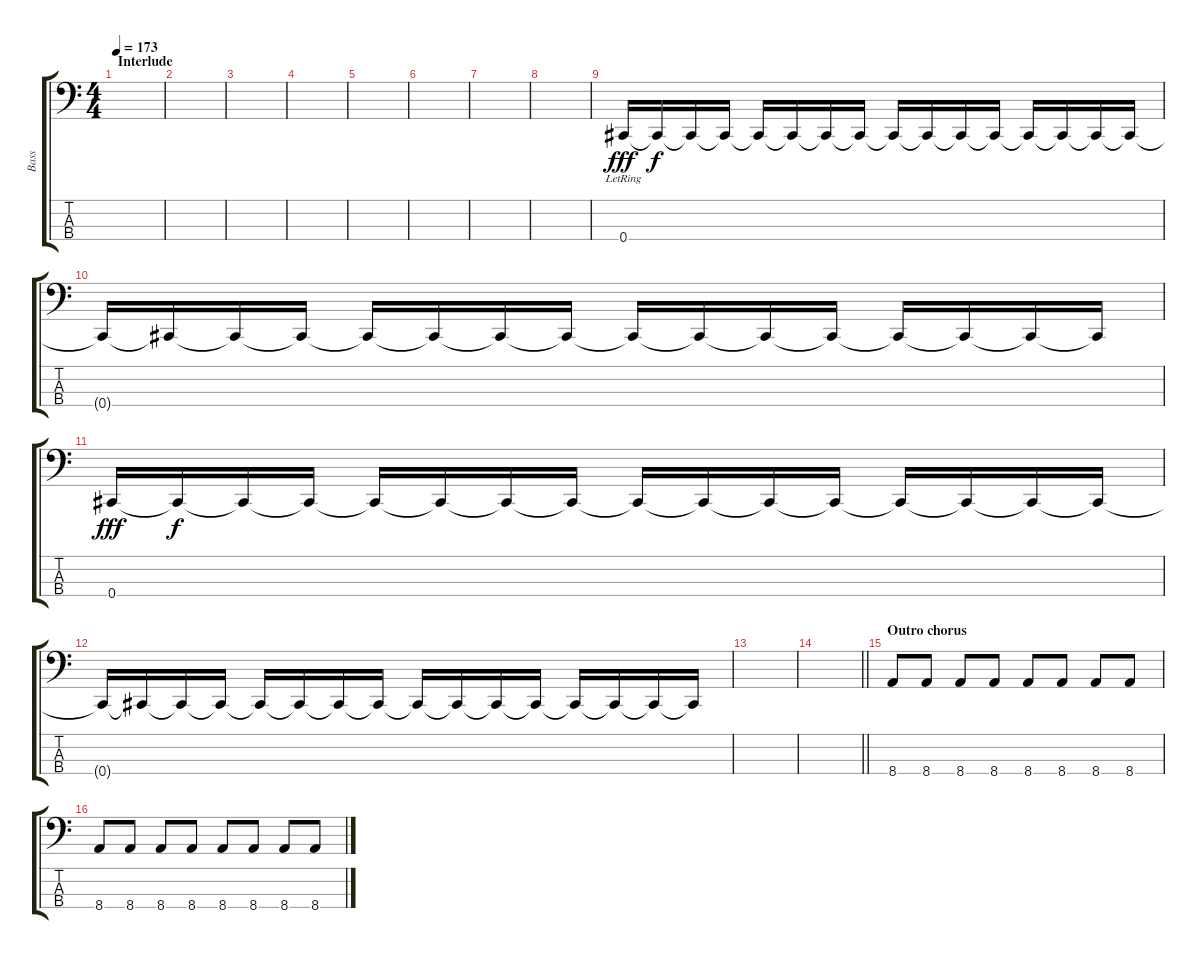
\track ("Bass" "Bass") {instrument slapbass2}
\staff {score tabs}
\tuning (Gb2 Db2 Ab1 Db1) {hide}
\ts (4 4)
\section ("" "Interlude")
\tempo 173
\clef f4
\ks c
|
|
|
|
|
|
|
|
0.4{lr}.16{dy fff} 0.4{t}.16{dy f} 0.4{t}.16 0.4{t}.16 0.4{t}.16 0.4{t}.16 0.4{t}.16 0.4{t}.16 0.4{t}.16 0.4{t}.16 0.4{t}.16 0.4{t}.16 0.4{t}.16 0.4{t}.16 0.4{t}.16 0.4{t}.16 |
0.4{t}.16 0.4{t}.16 0.4{t}.16 0.4{t}.16 0.4{t}.16 0.4{t}.16 0.4{t}.16 0.4{t}.16 0.4{t}.16 0.4{t}.16 0.4{t}.16 0.4{t}.16 0.4{t}.16 0.4{t}.16 0.4{t}.16 0.4{t}.16 |
0.4.16{dy fff} 0.4{t}.16{dy f} 0.4{t}.16 0.4{t}.16 0.4{t}.16 0.4{t}.16 0.4{t}.16 0.4{t}.16 0.4{t}.16 0.4{t}.16 0.4{t}.16 0.4{t}.16 0.4{t}.16 0.4{t}.16 0.4{t}.16 0.4{t}.16 |
0.4{t}.16 0.4{t}.16 0.4{t}.16 0.4{t}.16 0.4{t}.16 0.4{t}.16 0.4{t}.16 0.4{t}.16 0.4{t}.16 0.4{t}.16 0.4{t}.16 0.4{t}.16 0.4{t}.16 0.4{t}.16 0.4{t}.16 0.4{t}.16 |
|
\barLineRight lightlight
|
\section ("" "Outro chorus")
8.4.8 8.4.8 8.4.8 8.4.8 8.4.8 8.4.8 8.4.8 8.4.8 |
8.4.8 8.4.8 8.4.8 8.4.8 8.4.8 8.4.8 8.4.8 8.4.8
